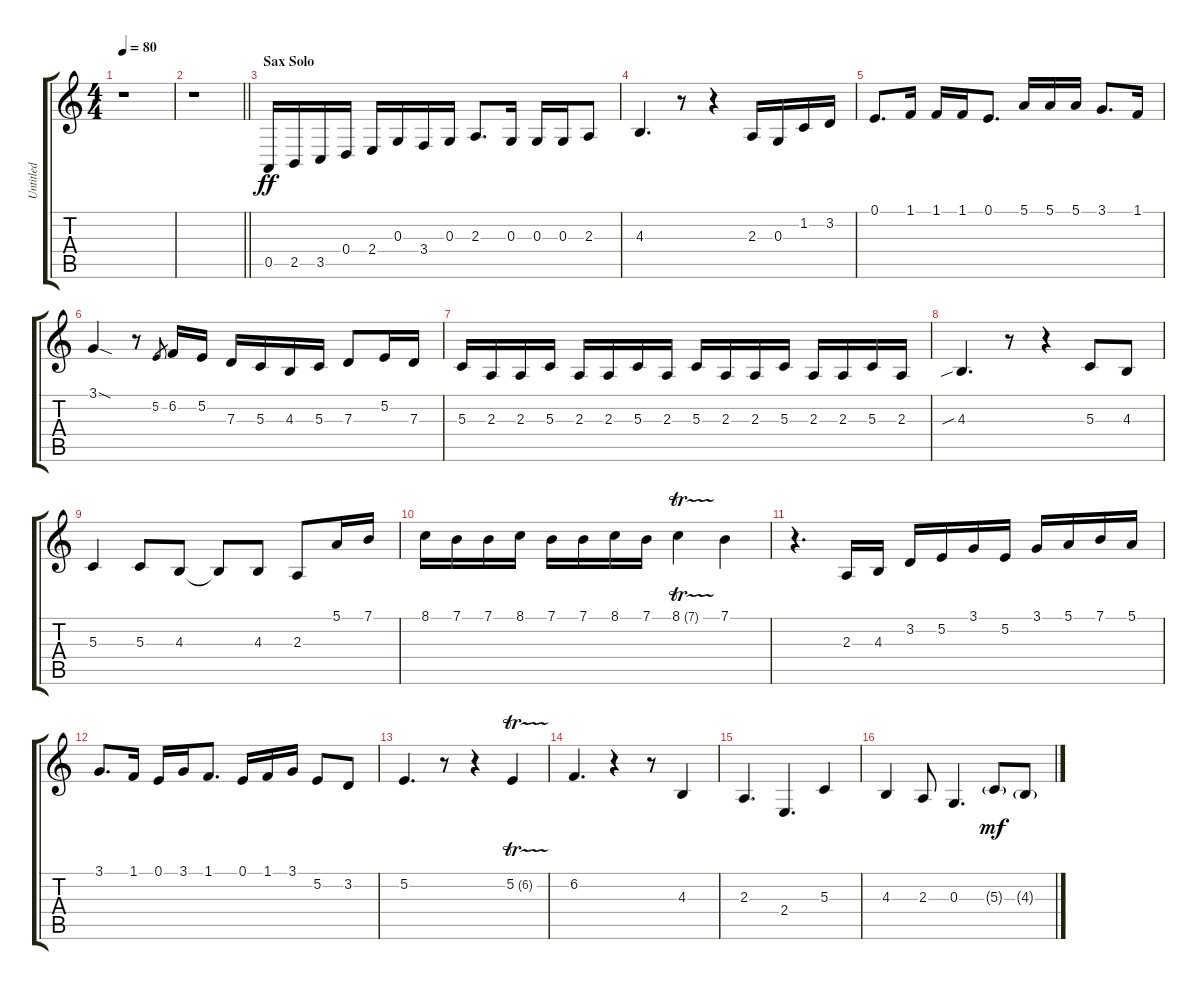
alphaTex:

\track ("Untitled" "Untitled") {instrument altosax}
\staff {score tabs}
\tuning (E4 B3 G3 D3 A2 E2) {hide}
\ts (4 4)
\tempo 80
\clef g2
\ks c
r.1{dy ff} |
\barLineRight lightlight
r.1 |
\section ("" "Sax Solo")
0.5.16 2.5.16 3.5.16 0.4.16 2.4.16 0.3.16 3.4.16 0.3.16 2.3.8{d} 0.3.16 0.3.16 0.3.16 2.3.8 |
4.3.4{d} r.8 r.4 2.3.16 0.3.16 1.2.16 3.2.16 |
0.1.8{d} 1.1.16 1.1.16 1.1.16 0.1.8{d} 5.1.16 5.1.16 5.1.16 3.1.8{d} 1.1.16 |
3.1{sod}.4 r.8 5.2.8{gr} 6.2.16 5.2.16 7.3.16 5.3.16 4.3.16 5.3.16 7.3.8 5.2.16 7.3.16 |
5.3.16 2.3.16 2.3.16 5.3.16 2.3.16 2.3.16 5.3.16 2.3.16 5.3.16 2.3.16 2.3.16 5.3.16 2.3.16 2.3.16 5.3.16 2.3.16 |
4.3{sib}.4{d} r.8 r.4 5.3.8 4.3.8 |
5.3.4 5.3.8 4.3.8 4.3{t}.8 4.3.8 2.3.8 5.1.16 7.1.16 |
8.1.16 7.1.16 7.1.16 8.1.16 7.1.16 7.1.16 8.1.16 7.1.16 8.1{tr (7 32)}.4 7.1.4 |
r.4{d} 2.3.16 4.3.16 3.2.16 5.2.16 3.1.16 5.2.16 3.1.16 5.1.16 7.1.16 5.1.16 |
3.1.8{d} 1.1.16 0.1.16 3.1.16 1.1.8{d} 0.1.16 1.1.16 3.1.16 5.2.8 3.2.8 |
5.2.4{d} r.8 r.4 5.2{tr (6 32)}.4 |
6.2.4{d} r.4 r.8 4.3.4 |
2.3.4{d} 2.4.4{d} 5.3.4 |
4.3.4 2.3.8 0.3.4{d} 5.3{g}.8{dy mf} 4.3{g}.8
